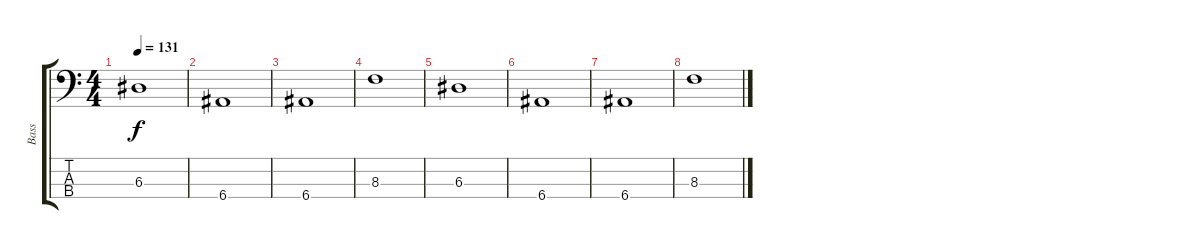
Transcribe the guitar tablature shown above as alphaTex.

\track ("Bass" "Bass") {instrument electricbassfinger}
\staff {score tabs}
\tuning (G2 D2 A1 E1) {hide}
\ts (4 4)
\tempo 131
\clef f4
\ks c
6.3.1{dy f} |
6.4.1 |
6.4.1 |
8.3.1{volume 7} |
6.3.1 |
6.4.1 |
6.4.1 |
8.3.1{volume 0}
